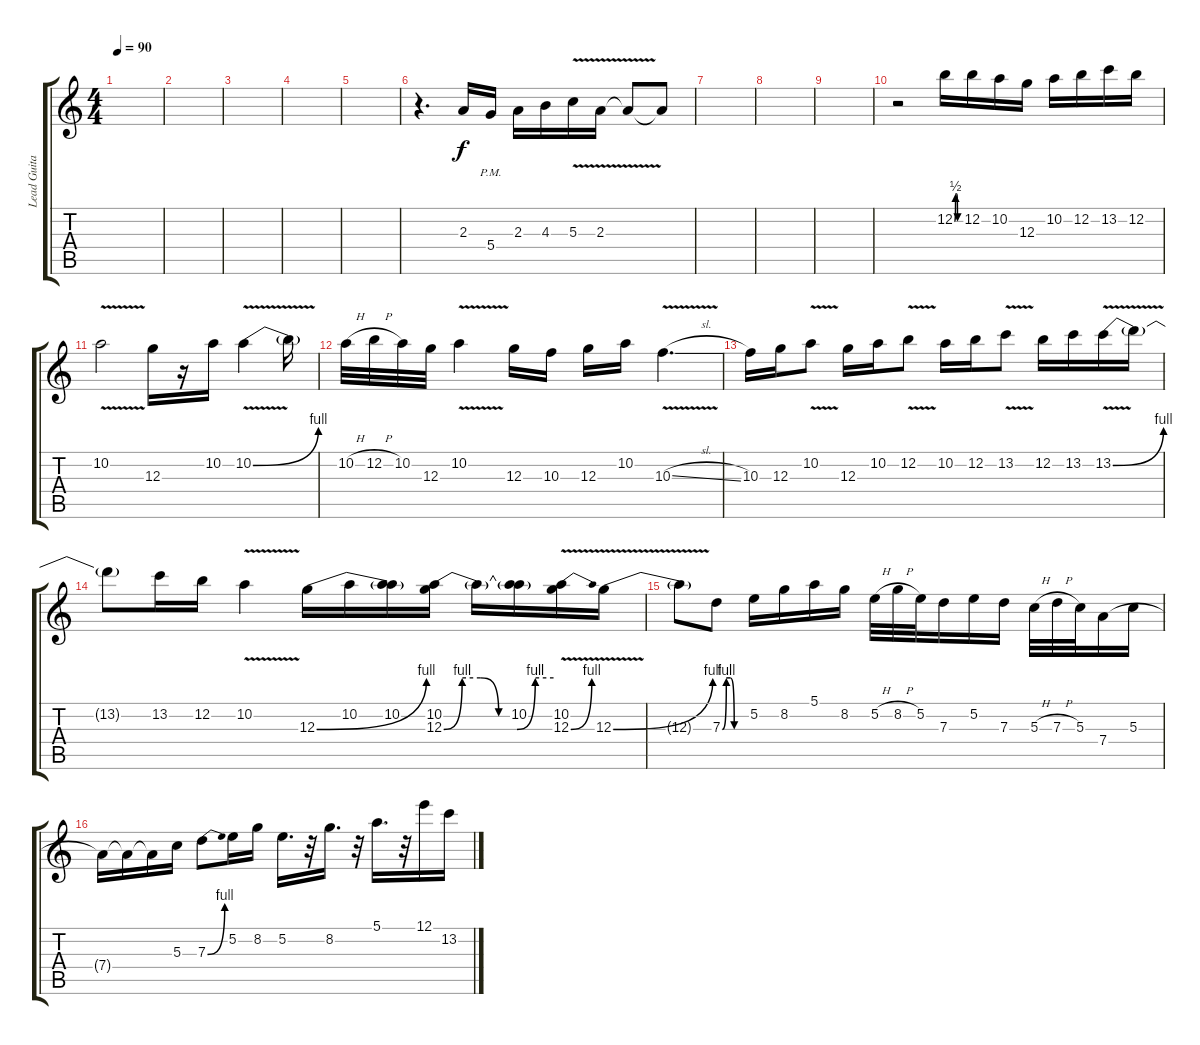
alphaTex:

\track ("Lead Guitar" "Lead Guita") {instrument overdrivenguitar}
\staff {score tabs}
\tuning (E4 B3 G3 D3 A2 E2) {hide}
\ts (4 4)
\tempo 90
\clef g2
\ks c
|
|
|
|
|
r.4{d} 2.3.16 5.4{pm}.16 2.3.16 4.3.16 5.3{v}.16 2.3{v}.16 2.3{t}.8 2.3{t}.8 |
|
|
|
r.2 12.2{be (custom 0 0 10 2 20 2 30 0 60 0)}.16 12.2.16 10.2.16 12.3.16 10.2.16 12.2.16 13.2.16 12.2.16 |
10.2{v}.2 12.3.16 r.16 10.2.16 10.2{be (bend 0 0 60 4) v}.4 10.2{t}.16 |
10.2{h}.32 12.2{h}.32 10.2.32 12.3.32 10.2{v}.4 12.3.16 10.3.16 12.3.16 10.2.16 10.3{v sl}.4{d} |
10.3.16 12.3.16 10.2{v}.8 12.3.16 10.2.16 12.2{v}.8 10.2.16 12.2.16 13.2{v}.8 12.2.16 13.2.16 13.2{be (bend 0 0 60 4) v}.16 13.2{t}.16 |
13.2{t}.8 13.2.16 12.2.16 10.2{v}.4 12.3{be (bend 0 0 60 4)}.16 10.2.16 (10.2 12.3{t}).16 (10.2 12.3{be (custom 0 0 10 4 20 4 30 0 40 0 50 4 60 4)}).16 12.3{t}.16 (10.2 12.3{t}).16 (10.2 12.3{be (bend 0 0 60 4) v}).16 12.3{be (bend 0 0 60 4) v}.16 |
12.3{t}.8 7.3{be (custom 0 0 10 4 20 4 30 0 60 0)}.8 5.2.16 8.2.16 5.1.16 8.2.16 5.2{h}.32 8.2{h}.32 5.2.32 7.3.16 5.2.16 7.3.16 5.3{h}.32 7.3{h}.32 5.3.32 7.4.16 5.3.16 |
7.4{t}.16 7.4{t}.16 7.4{t}.16 5.3.16 7.3{be (bend 0 0 60 4)}.8 5.2.16 8.2.16 5.2.16{d} r.32 8.2.16{d} r.32 5.1.16{d} r.32 12.1.16 13.2.16
